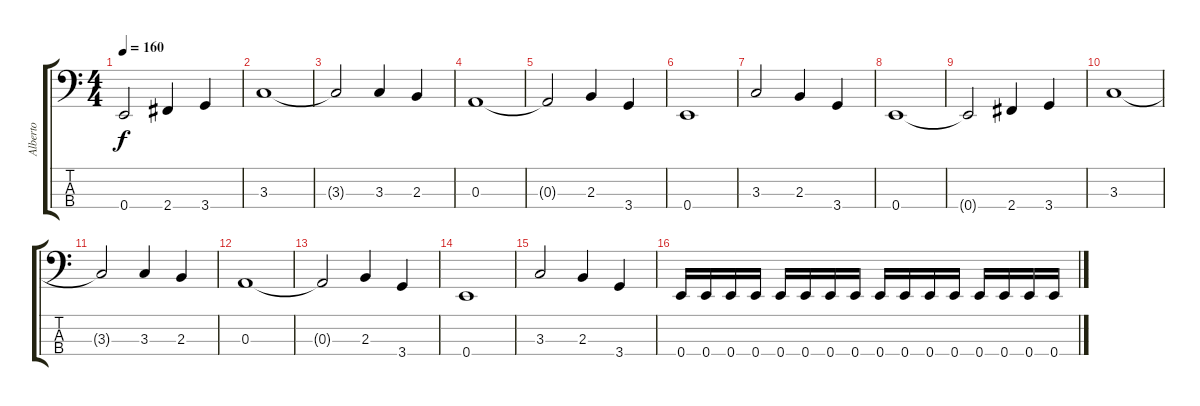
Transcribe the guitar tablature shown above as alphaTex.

\track ("Alberto" "Alberto") {instrument slapbass1}
\staff {score tabs}
\tuning (G2 D2 A1 E1) {hide}
\ts (4 4)
\tempo 160
\clef f4
\ks c
0.4{t}.2{dy f} 2.4.4 3.4.4 |
3.3.1 |
3.3{t}.2 3.3.4 2.3.4 |
0.3.1 |
0.3{t}.2 2.3.4 3.4.4 |
0.4.1 |
3.3.2 2.3.4 3.4.4 |
0.4.1 |
0.4{t}.2 2.4.4 3.4.4 |
3.3.1 |
3.3{t}.2 3.3.4 2.3.4 |
0.3.1 |
0.3{t}.2 2.3.4 3.4.4 |
0.4.1 |
3.3.2 2.3.4 3.4.4 |
0.4.16 0.4.16 0.4.16 0.4.16 0.4.16 0.4.16 0.4.16 0.4.16 0.4.16 0.4.16 0.4.16 0.4.16 0.4.16 0.4.16 0.4.16 0.4.16
